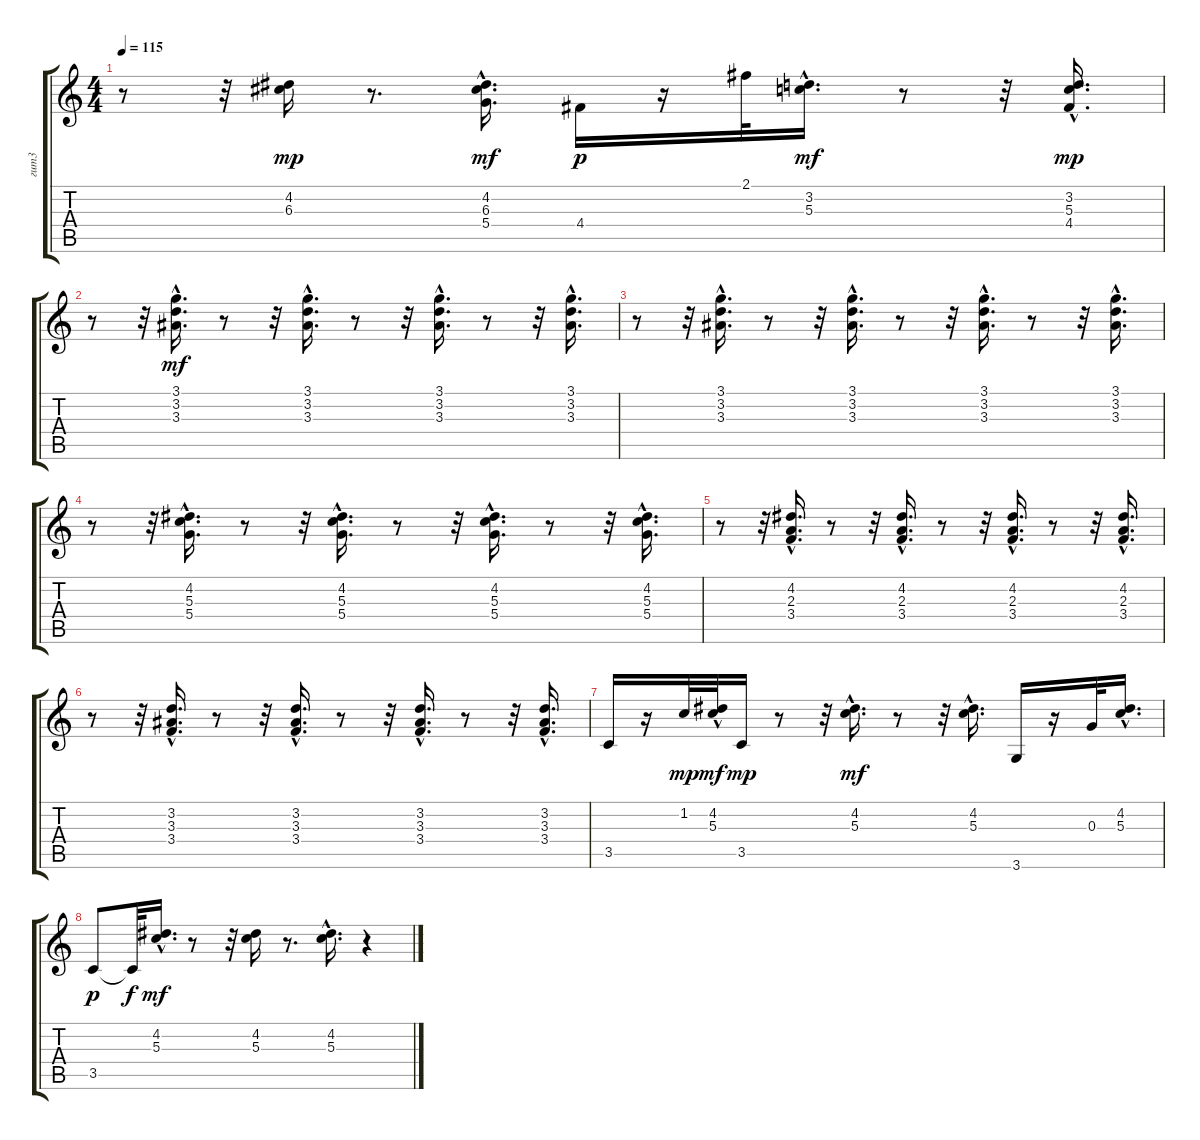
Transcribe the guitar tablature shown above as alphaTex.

\track ("гит3" "гит3") {instrument electricguitarclean}
\staff {score tabs}
\tuning (E4 B3 G3 D3 A2 E2) {hide}
\ts (4 4)
\tempo 115
\clef g2
\ks c
r.8{dy mp instrument electricguitarclean} r.32 (4.2 6.3).16{instrument acousticguitarsteel} r.8{d} (4.2{hac} 6.3{hac} 5.4{hac}).16{d dy mf} 4.4.16{dy p} r.16 2.1.32 (3.2 5.3{hac}).16{d dy mf} r.8 r.32 (3.2{hac} 5.3{hac} 4.4{hac}).16{d dy mp} |
r.8 r.32 (3.1{hac} 3.2{hac} 3.3{hac}).16{d dy mf} r.8 r.32 (3.1{hac} 3.2{hac} 3.3{hac}).16{d} r.8 r.32 (3.1{hac} 3.2{hac} 3.3).16{d} r.8 r.32 (3.1{hac} 3.2{hac} 3.3{hac}).16{d} |
r.8 r.32 (3.1{hac} 3.2{hac} 3.3{hac}).16{d} r.8 r.32 (3.1{hac} 3.2{hac} 3.3{hac}).16{d} r.8 r.32 (3.1{hac} 3.2{hac} 3.3).16{d} r.8 r.32 (3.1{hac} 3.2{hac} 3.3{hac}).16{d} |
r.8 r.32 (4.2{hac} 5.3{hac} 5.4{hac}).16{d} r.8 r.32 (4.2{hac} 5.3{hac} 5.4{hac}).16{d} r.8 r.32 (4.2{hac} 5.3{hac} 5.4).16{d} r.8 r.32 (4.2{hac} 5.3{hac} 5.4{hac}).16{d} |
r.8 r.32 (4.2{hac} 2.3{hac} 3.4{hac}).16{d} r.8 r.32 (4.2{hac} 2.3{hac} 3.4{hac}).16{d} r.8 r.32 (4.2{hac} 2.3{hac} 3.4).16{d} r.8 r.32 (4.2{hac} 2.3{hac} 3.4{hac}).16{d} |
r.8 r.32 (3.2{hac} 3.3{hac} 3.4{hac}).16{d} r.8 r.32 (3.2{hac} 3.3{hac} 3.4{hac}).16{d} r.8 r.32 (3.2{hac} 3.3{hac} 3.4).16{d} r.8 r.32 (3.2{hac} 3.3{hac} 3.4{hac}).16{d} |
3.5.16 r.16 1.2.32{dy mp} (4.2 5.3{hac}).32{dy mf} 3.5.16{dy mp} r.8 r.32 (4.2{hac} 5.3{hac}).16{d dy mf} r.8 r.32 (4.2 5.3{hac}).16{d} 3.6.16 r.16 0.3.32 (4.2{hac} 5.3{hac}).16{d} |
3.5.8{dy p} 3.5{t}.32{dy f} (4.2 5.3{hac}).16{d dy mf} r.8 r.32 (4.2 5.3).16 r.8{d} (4.2{hac} 5.3{hac}).16{d} r.4
